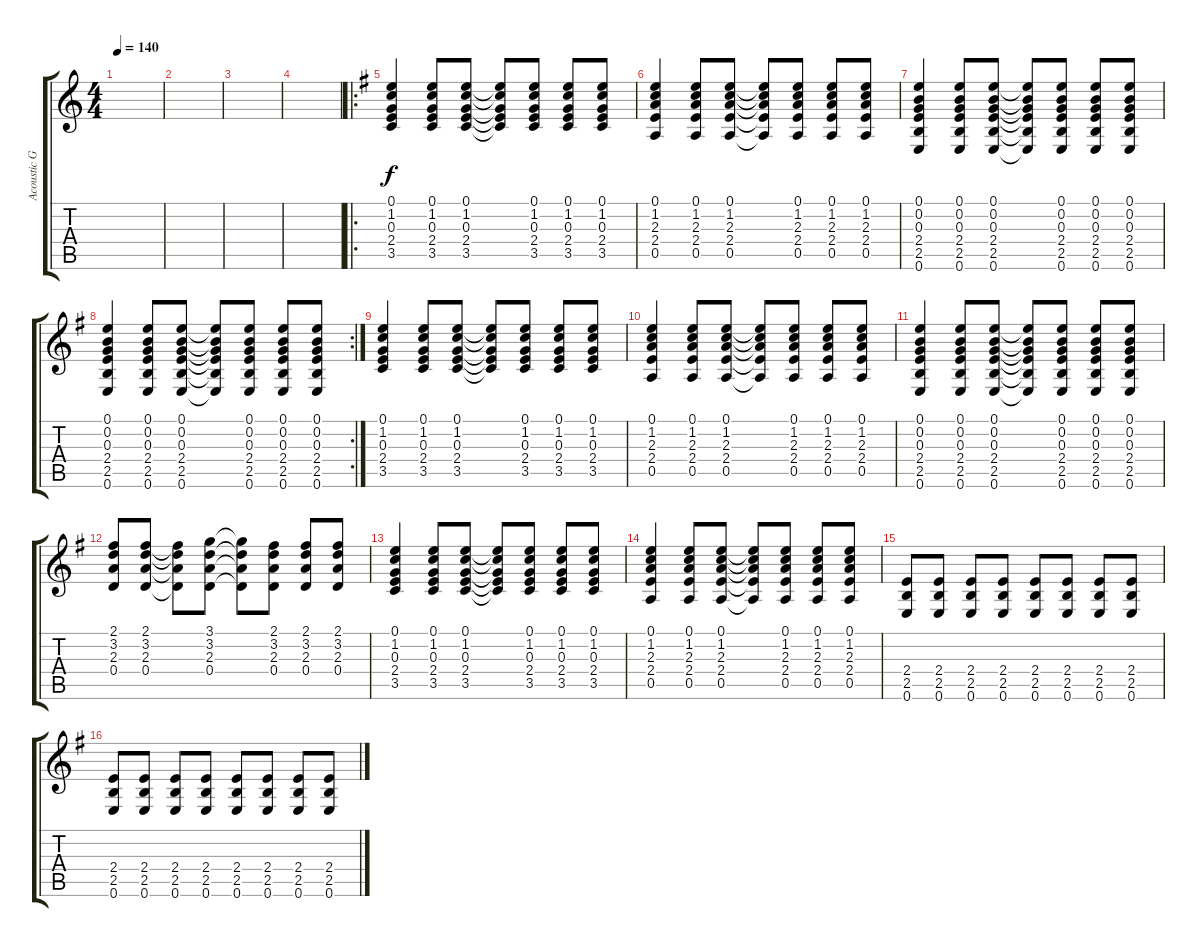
\track ("Acoustic Guitar" "Acoustic G") {instrument acousticguitarsteel}
\staff {score tabs}
\tuning (E4 B3 G3 D3 A2 E2) {hide}
\ts (4 4)
\tempo 140
\clef g2
\ks c
|
|
|
|
\ro
\ks eminor
(0.1 1.2 0.3 2.4 3.5).4 (0.1 1.2 0.3 2.4 3.5).8 (0.1 1.2 0.3 2.4 3.5).8 (0.1{t} 1.2{t} 0.3{t} 2.4{t} 3.5{t}).8 (0.1 1.2 0.3 2.4 3.5).8 (0.1 1.2 0.3 2.4 3.5).8 (0.1 1.2 0.3 2.4 3.5).8 |
(0.1 1.2 2.3 2.4 0.5).4 (0.1 1.2 2.3 2.4 0.5).8 (0.1 1.2 2.3 2.4 0.5).8 (0.1{t} 1.2{t} 2.3{t} 2.4{t} 0.5{t}).8 (0.1 1.2 2.3 2.4 0.5).8 (0.1 1.2 2.3 2.4 0.5).8 (0.1 1.2 2.3 2.4 0.5).8 |
(0.1 0.2 0.3 2.4 2.5 0.6).4 (0.1 0.2 0.3 2.4 2.5 0.6).8 (0.1 0.2 0.3 2.4 2.5 0.6).8 (0.1{t} 0.2{t} 0.3{t} 2.4{t} 2.5{t} 0.6{t}).8 (0.1 0.2 0.3 2.4 2.5 0.6).8 (0.1 0.2 0.3 2.4 2.5 0.6).8 (0.1 0.2 0.3 2.4 2.5 0.6).8 |
\rc 2
(0.1 0.2 0.3 2.4 2.5 0.6).4 (0.1 0.2 0.3 2.4 2.5 0.6).8 (0.1 0.2 0.3 2.4 2.5 0.6).8 (0.1{t} 0.2{t} 0.3{t} 2.4{t} 2.5{t} 0.6{t}).8 (0.1 0.2 0.3 2.4 2.5 0.6).8 (0.1 0.2 0.3 2.4 2.5 0.6).8 (0.1 0.2 0.3 2.4 2.5 0.6).8 |
(0.1 1.2 0.3 2.4 3.5).4 (0.1 1.2 0.3 2.4 3.5).8 (0.1 1.2 0.3 2.4 3.5).8 (0.1{t} 1.2{t} 0.3{t} 2.4{t} 3.5{t}).8 (0.1 1.2 0.3 2.4 3.5).8 (0.1 1.2 0.3 2.4 3.5).8 (0.1 1.2 0.3 2.4 3.5).8 |
(0.1 1.2 2.3 2.4 0.5).4 (0.1 1.2 2.3 2.4 0.5).8 (0.1 1.2 2.3 2.4 0.5).8 (0.1{t} 1.2{t} 2.3{t} 2.4{t} 0.5{t}).8 (0.1 1.2 2.3 2.4 0.5).8 (0.1 1.2 2.3 2.4 0.5).8 (0.1 1.2 2.3 2.4 0.5).8 |
(0.1 0.2 0.3 2.4 2.5 0.6).4 (0.1 0.2 0.3 2.4 2.5 0.6).8 (0.1 0.2 0.3 2.4 2.5 0.6).8 (0.1{t} 0.2{t} 0.3{t} 2.4{t} 2.5{t} 0.6{t}).8 (0.1 0.2 0.3 2.4 2.5 0.6).8 (0.1 0.2 0.3 2.4 2.5 0.6).8 (0.1 0.2 0.3 2.4 2.5 0.6).8 |
(2.1 3.2 2.3 0.4).8 (2.1 3.2 2.3 0.4).8 (2.1{t} 3.2{t} 2.3{t} 0.4{t}).8 (3.1 3.2 2.3 0.4).8 (3.1{t} 3.2{t} 2.3{t} 0.4{t}).8 (2.1 3.2 2.3 0.4).8 (2.1 3.2 2.3 0.4).8 (2.1 3.2 2.3 0.4).8 |
(0.1 1.2 0.3 2.4 3.5).4 (0.1 1.2 0.3 2.4 3.5).8 (0.1 1.2 0.3 2.4 3.5).8 (0.1{t} 1.2{t} 0.3{t} 2.4{t} 3.5{t}).8 (0.1 1.2 0.3 2.4 3.5).8 (0.1 1.2 0.3 2.4 3.5).8 (0.1 1.2 0.3 2.4 3.5).8 |
(0.1 1.2 2.3 2.4 0.5).4 (0.1 1.2 2.3 2.4 0.5).8 (0.1 1.2 2.3 2.4 0.5).8 (0.1{t} 1.2{t} 2.3{t} 2.4{t} 0.5{t}).8 (0.1 1.2 2.3 2.4 0.5).8 (0.1 1.2 2.3 2.4 0.5).8 (0.1 1.2 2.3 2.4 0.5).8 |
(2.4 2.5 0.6).8 (2.4 2.5 0.6).8 (2.4 2.5 0.6).8 (2.4 2.5 0.6).8 (2.4 2.5 0.6).8 (2.4 2.5 0.6).8 (2.4 2.5 0.6).8 (2.4 2.5 0.6).8 |
(2.4 2.5 0.6).8 (2.4 2.5 0.6).8 (2.4 2.5 0.6).8 (2.4 2.5 0.6).8 (2.4 2.5 0.6).8 (2.4 2.5 0.6).8 (2.4 2.5 0.6).8 (2.4 2.5 0.6).8
